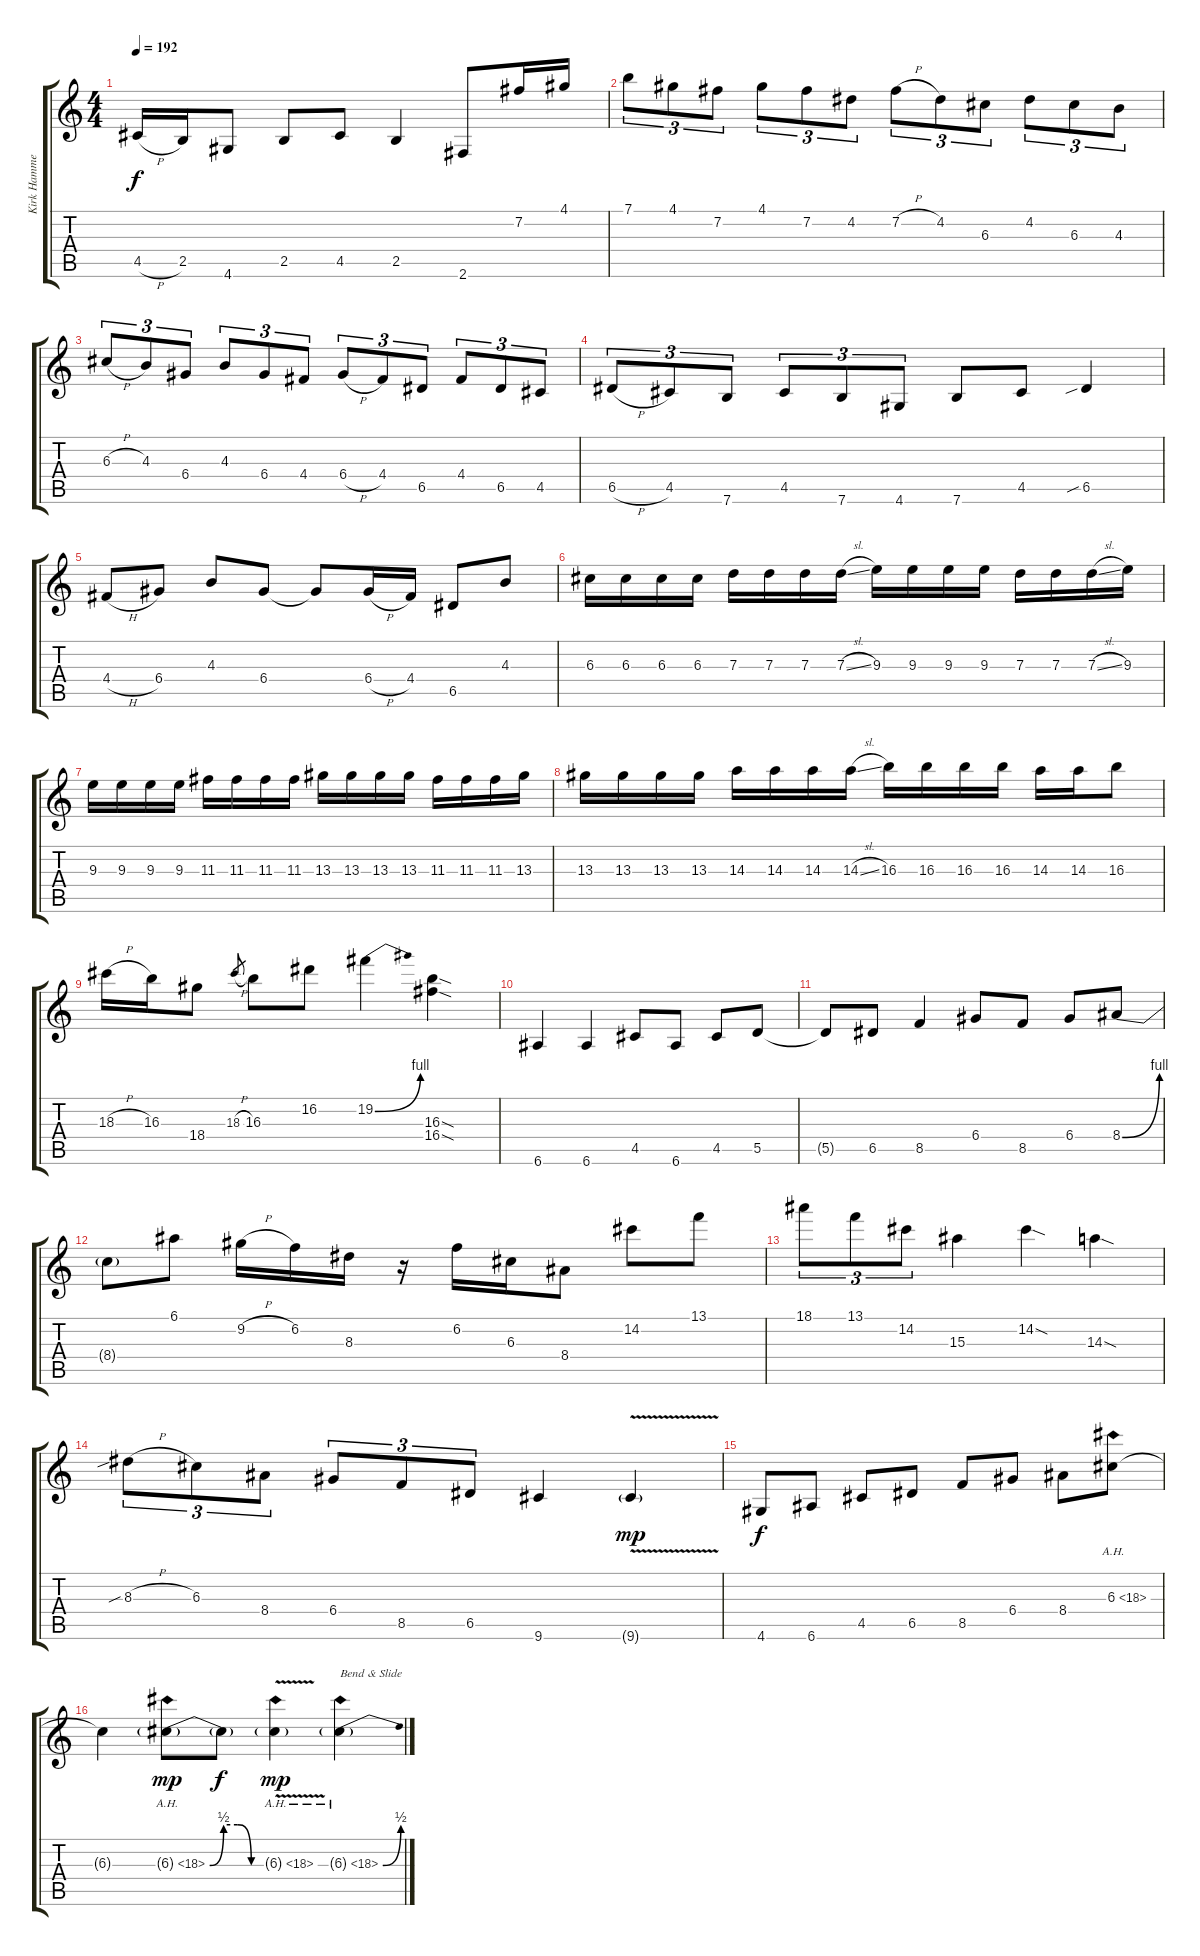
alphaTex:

\track ("Kirk Hammett (Guitar)" "Kirk Hamme") {instrument distortionguitar}
\staff {score tabs}
\tuning (E4 B3 G3 D3 A2 E2) {hide}
\ts (4 4)
\tempo 192
\clef g2
\ks c
4.5{h}.16{dy f} 2.5.16 4.6.8 2.5.8 4.5.8 2.5.4 2.6.8 7.2.16 4.1.16 |
7.1.8{tu (3 2)} 4.1.8{tu (3 2)} 7.2.8{tu (3 2)} 4.1.8{tu (3 2)} 7.2.8{tu (3 2)} 4.2.8{tu (3 2)} 7.2{h}.8{tu (3 2)} 4.2.8{tu (3 2)} 6.3.8{tu (3 2)} 4.2.8{tu (3 2)} 6.3.8{tu (3 2)} 4.3.8{tu (3 2)} |
6.3{h}.8{tu (3 2)} 4.3.8{tu (3 2)} 6.4.8{tu (3 2)} 4.3.8{tu (3 2)} 6.4.8{tu (3 2)} 4.4.8{tu (3 2)} 6.4{h}.8{tu (3 2)} 4.4.8{tu (3 2)} 6.5.8{tu (3 2)} 4.4.8{tu (3 2)} 6.5.8{tu (3 2)} 4.5.8{tu (3 2)} |
6.5{h}.8{tu (3 2)} 4.5.8{tu (3 2)} 7.6.8{tu (3 2)} 4.5.8{tu (3 2)} 7.6.8{tu (3 2)} 4.6.8{tu (3 2)} 7.6.8 4.5.8 6.5{sib}.4 |
4.4{h}.8 6.4.8 4.3.8 6.4.8 6.4{t}.8 6.4{h}.16 4.4.16 6.5.8 4.3.8 |
6.3.16 6.3.16 6.3.16 6.3.16 7.3.16 7.3.16 7.3.16 7.3{sl}.16 9.3.16 9.3.16 9.3.16 9.3.16 7.3.16 7.3.16 7.3{sl}.16 9.3.16 |
9.3.16 9.3.16 9.3.16 9.3.16 11.3.16 11.3.16 11.3.16 11.3.16 13.3.16 13.3.16 13.3.16 13.3.16 11.3.16 11.3.16 11.3.16 13.3.16 |
13.3.16 13.3.16 13.3.16 13.3.16 14.3.16 14.3.16 14.3.16 14.3{sl}.16 16.3.16 16.3.16 16.3.16 16.3.16 14.3.16 14.3.16 16.3.8 |
18.3{h}.16 16.3.16 18.4.8 18.3{h}.8{gr} 16.3.8 16.2.8 19.2{be (bend 0 0 60 4)}.4 (16.3{sod} 16.4{sod}).4 |
6.6.4 6.6.4 4.5.8 6.6.8 4.5.8 5.5.8 |
5.5{t}.8 6.5.8 8.5.4 6.4.8 8.5.8 6.4.8 8.4{be (bend 0 0 60 4)}.8 |
8.4{t}.8 6.1.8 9.2{h}.16 6.2.16 8.3.16 r.16 6.2.16 6.3.16 8.4.8 14.2.8 13.1.8 |
18.1.8{tu (3 2)} 13.1.8{tu (3 2)} 14.2.8{tu (3 2)} 15.3.4 14.2{sod}.4 14.3{sod}.4 |
8.3{sib h}.8{tu (3 2)} 6.3.8{tu (3 2)} 8.4.8{tu (3 2)} 6.4.8{tu (3 2)} 8.5.8{tu (3 2)} 6.5.8{tu (3 2)} 9.6.4 9.6{v g}.4{dy mp} |
4.6.8{dy f} 6.6.8 4.5.8 6.5.8 8.5.8 6.4.8 8.4.8 6.3{ah 12}.8 |
6.3{t}.4 6.3{be (custom 0 0 15 2 30 2 45 0 60 0) ah 12 g}.8{dy mp} 6.3{t}.8{dy f} 6.3{ah 12 v g}.4{dy mp} 6.3{be (bend 0 0 60 2) ah 12 g}.4{txt "Bend & Slide"}
